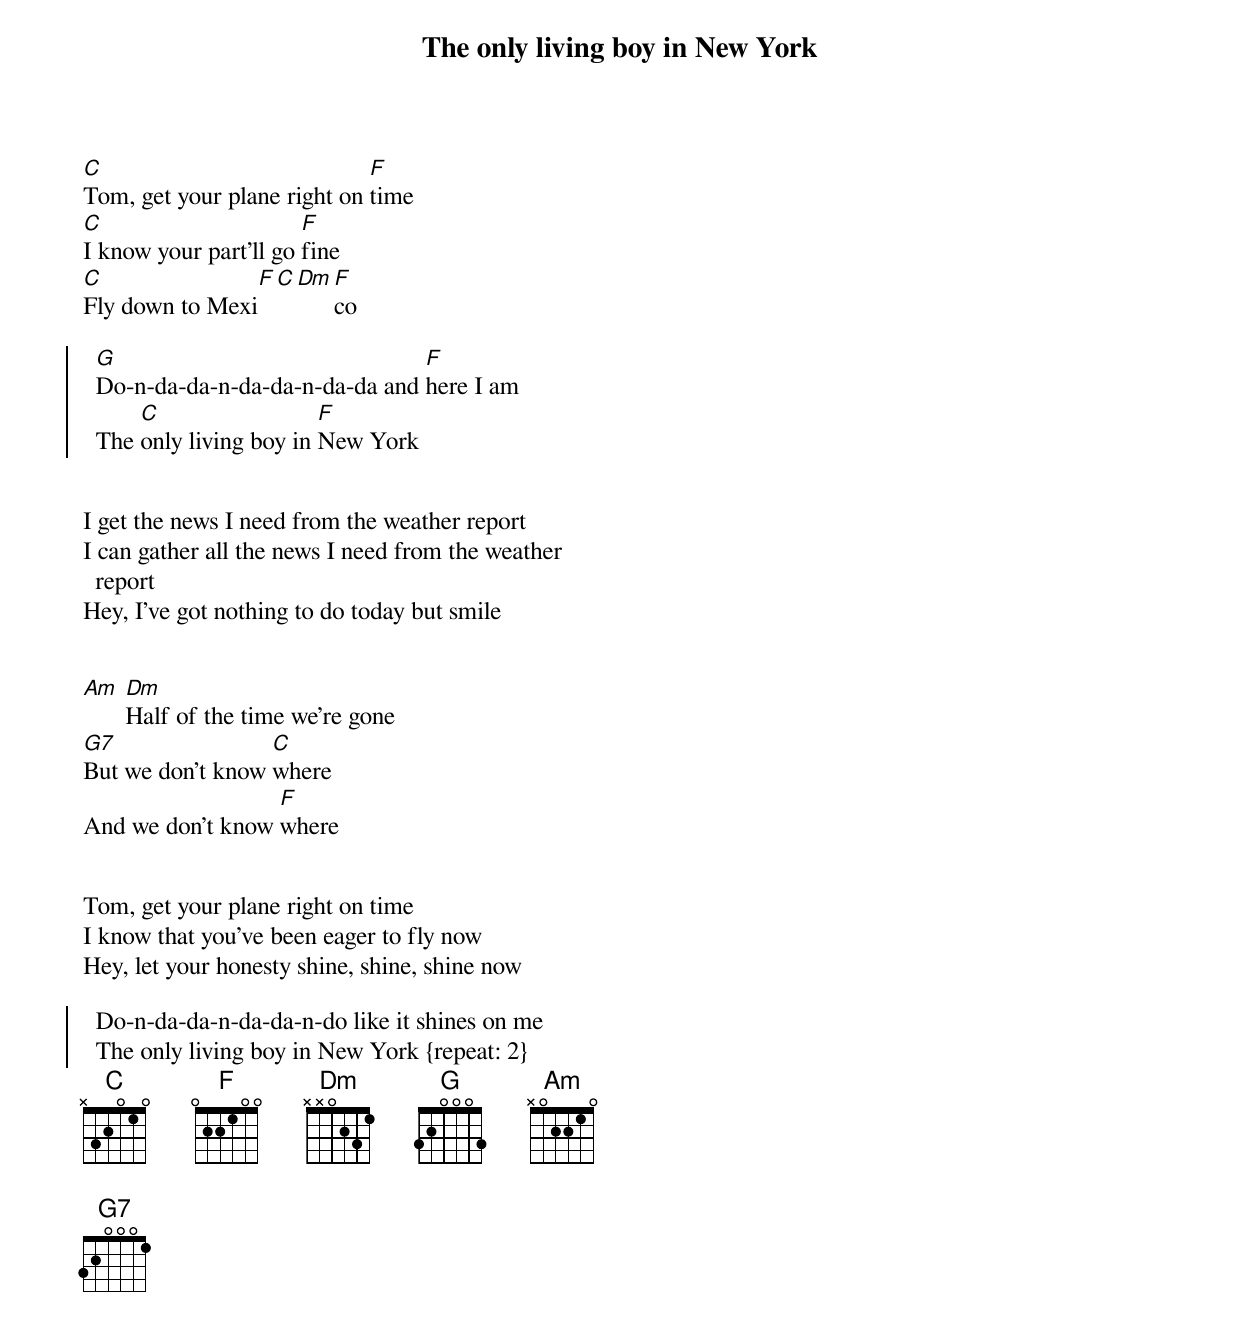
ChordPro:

{title: The only living boy in New York}
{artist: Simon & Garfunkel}
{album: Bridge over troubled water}
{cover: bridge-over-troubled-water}
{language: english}
{columns: 2}
{define: C frets X 3 2 0 1 0}
{define: F base-fret 1 frets 0 2 2 1 0 0}
{define: Dm frets X X 0 2 3 1}
{define: G frets 3 2 0 0 0 3}
{define: Am frets X 0 2 2 1 0}
{define: G7 frets 3 2 0 0 0 1}


[C]Tom, get your plane right on [F]time
[C]I know your part'll go [F]fine
[C]Fly down to Mexi[F][C][Dm][F]co

{start_of_chorus}
  [G]Do-n-da-da-n-da-da-n-da-da and [F]here I am
  The [C]only living boy in [F]New York
{end_of_chorus}


I get the news I need from the weather report
I can gather all the news I need from the weather report
Hey, I've got nothing to do today but smile


[Am] [Dm]Half of the time we're gone
[G7]But we don't know [C]where
And we don't know [F]where


Tom, get your plane right on time
I know that you've been eager to fly now
Hey, let your honesty shine, shine, shine now

{start_of_chorus}
  Do-n-da-da-n-da-da-n-do like it shines on me
  The only living boy in New York {repeat: 2}
{end_of_chorus}
